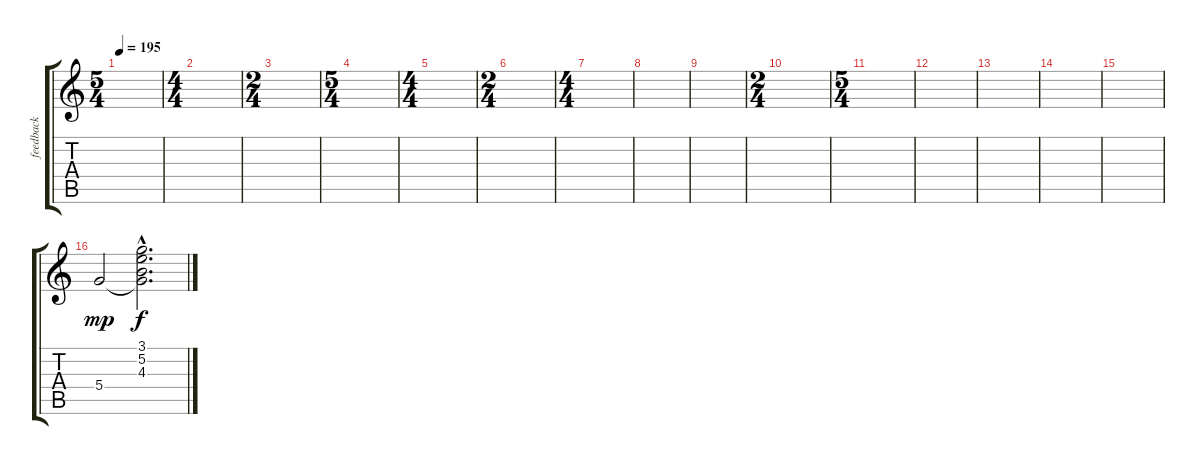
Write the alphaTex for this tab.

\track ("feedback" "feedback") {instrument distortionguitar}
\staff {score tabs}
\tuning (E4 B3 G3 D3 A2 E2) {hide}
\ts (5 4)
\tempo 195
\clef g2
\ks c
|
\ts (4 4)
|
\ts (2 4)
|
\ts (5 4)
|
\ts (4 4)
|
\ts (2 4)
|
\ts (4 4)
|
|
|
\ts (2 4)
|
\ts (5 4)
|
|
|
|
|
5.4.2{dy mp volume 8 instrument applause} (3.1{hac} 5.2{hac} 4.3{hac} 5.4{hac t}).2{d dy f instrument applause}
